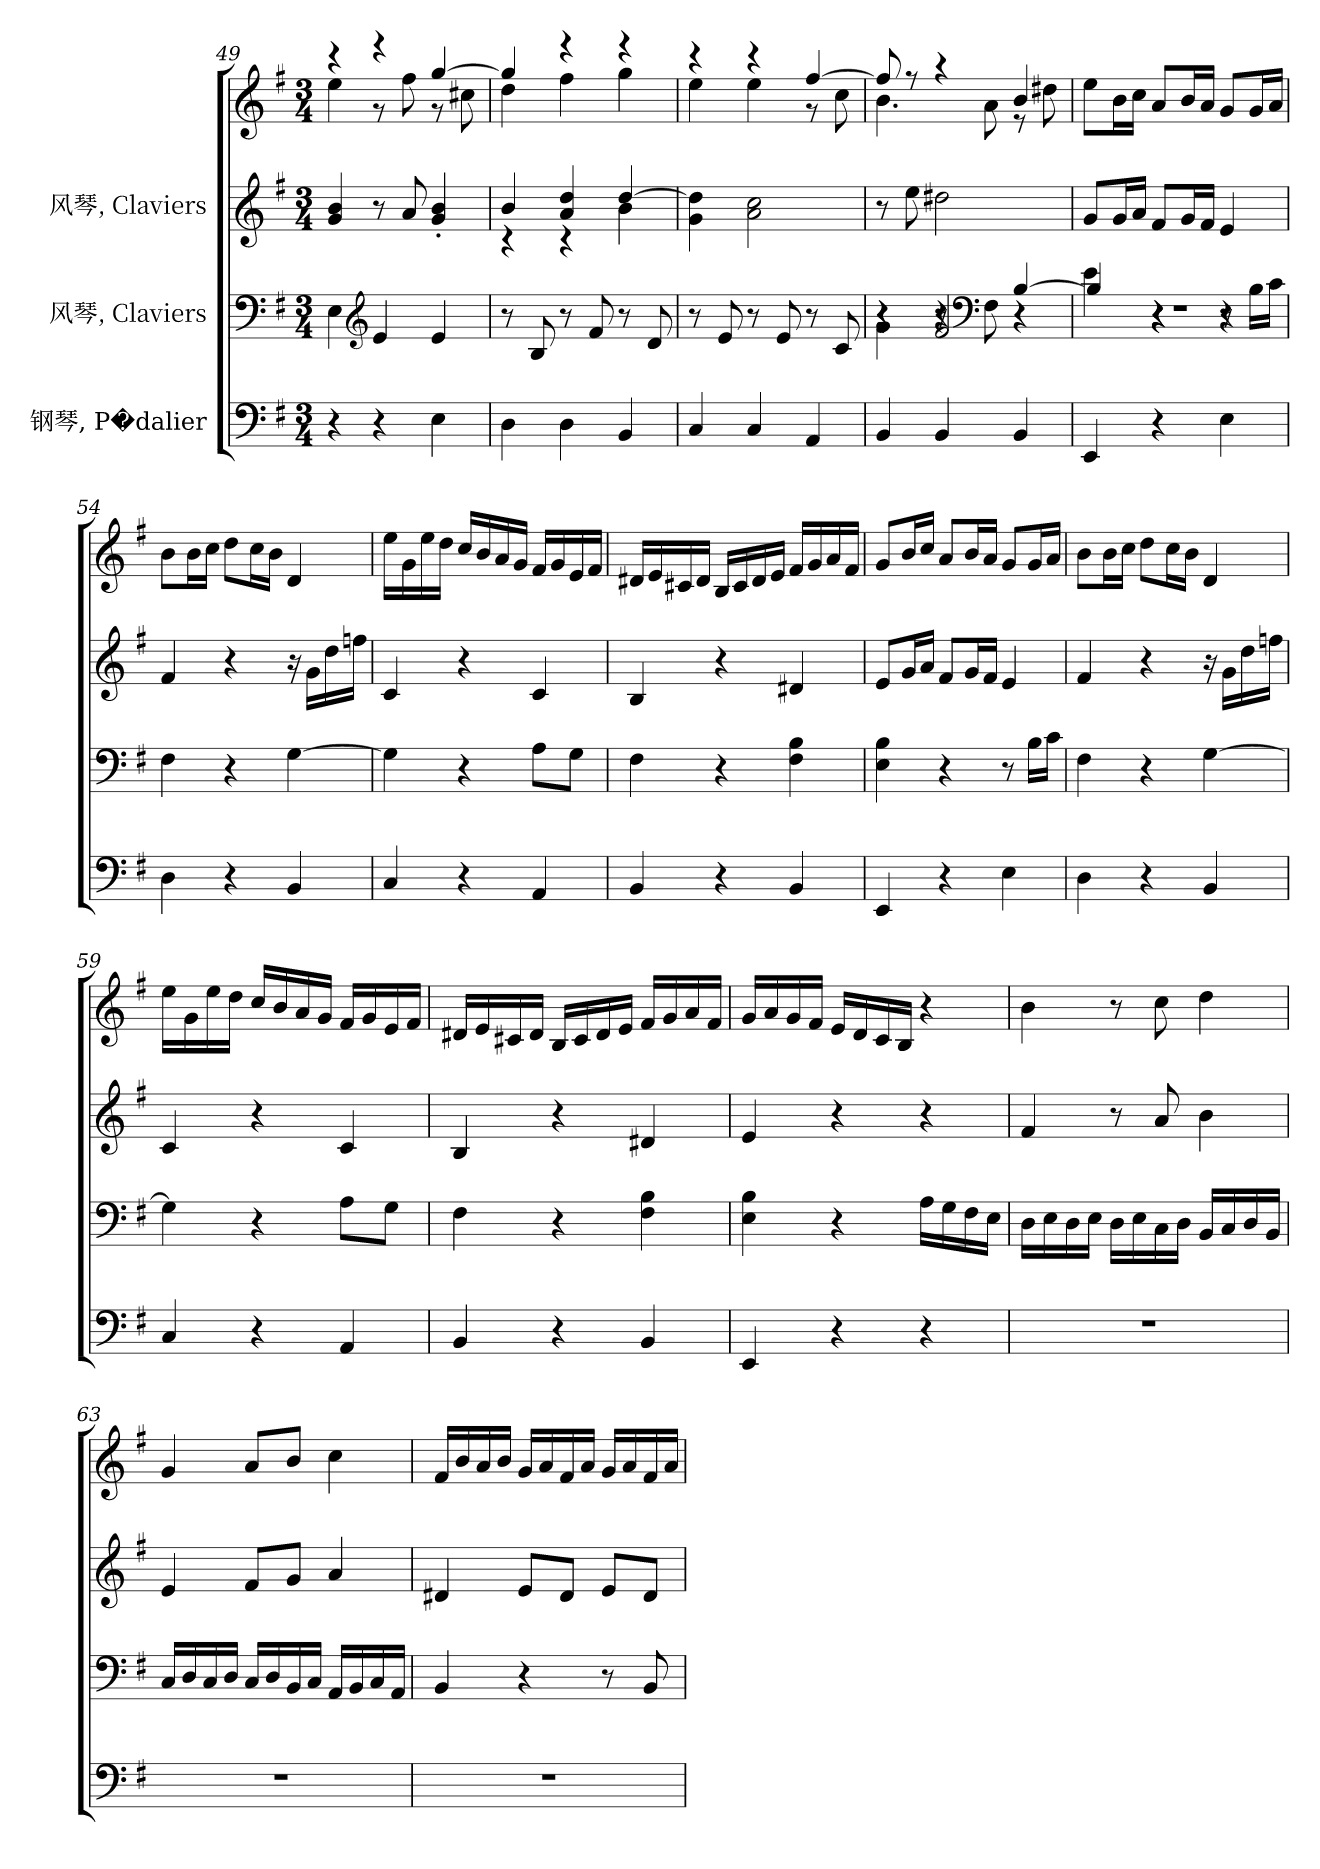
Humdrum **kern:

**kern	**kern	**kern	**kern
*part3	*part2	*part1	*part1
*staff4	*staff3	*staff2	*staff1
*I"钢琴, P�dalier	*I"风琴, Claviers	*I"风琴, Claviers	*
*clefF4	*clefF4	*clefG2	*clefG2
*k[f#]	*k[f#]	*k[f#]	*k[f#]
*M3/4	*M3/4	*M3/4	*M3/4
=49	=49	=49	=49
*	*	*	*^
4r	4E\	4g/ 4b/	4r	4ee\
*	*clefG2	*	*	*
4r	4e/	8r	4r	8r
.	.	8a/	.	8ff#\
4E\	4e/	4g/' 4b/'	[4gg/	8r
.	.	.	.	8cc#X\
!!LO:LB:g=z	!!
=50	=50	=50	=50	=50
*	*	*^	*	*
4D\	8r	4b/	4r	4gg/]	4dd\
.	8B/	.	.	.	.
4D\	8r	4a/ 4dd/	4r	4r	4ff#\
.	8f#/	.	.	.	.
4BB/	8r	[4dd/	4b\	4r	4gg\
.	8d/	.	.	.	.
*	*	*v	*v	*	*
=51	=51	=51	=51	=51
4C/	8r	4g\ 4dd\]	4r	4ee\
.	8e/	.	.	.
4C/	8r	2a\ 2cc\	4r	4ee\
.	8e/	.	.	.
4AA/	8r	.	[4ff#/	8r
.	8c/	.	.	8cc\
=52	=52	=52	=52	=52
*	*^	*	*	*
*	*	*^	*	*	*
4BB/	4r	4g\	4r	8r	8ff#/]	4.b\
.	.	.	.	8ee\	8r	.
4BB/	2f#/	8r	4r	2dd#X\	4r	.
*	*clefF4	*	*	*	*	*
.	.	8F#\	.	.	.	8a\
4BB/	.	4r	[4B/	.	4b/	8r
.	.	.	.	.	.	8dd#X\
*	*	*	*	*	*v	*v
=53	=53	=53	=53	=53	=53
4EE/	2.r	4e\	4B/]	8g/L	8ee\L
.	.	.	.	16g/L	16b\L
.	.	.	.	16a/JJ	16cc\JJ
4r	.	4r	4r	8f#/L	8a/L
.	.	.	.	16g/L	16b/L
.	.	.	.	16f#/JJ	16a/JJ
4E\	.	8r	4r	4e/	8g/L
.	.	16B\LL	.	.	16g/L
.	.	16c\JJ	.	.	16a/JJ
*	*v	*v	*v	*	*
!!LO:LB:g=z
=54	=54	=54	=54
4D\	4F#\	4f#/	8b\L
.	.	.	16b\L
.	.	.	16cc\JJ
4r	4r	4r	8dd\L
.	.	.	16cc\L
.	.	.	16b\JJ
4BB/	[4G\	16r	4d/
.	.	16g\LL	.
.	.	16dd\	.
.	.	16ffn\JJ	.
=55	=55	=55	=55
4C/	4G\]	4c/	16ee\LL
.	.	.	16g\
.	.	.	16ee\
.	.	.	16dd\JJ
4r	4r	4r	16cc/LL
.	.	.	16b/
.	.	.	16a/
.	.	.	16g/JJ
4AA/	8A\L	4c/	16f#/LL
.	.	.	16g/
.	8G\J	.	16e/
.	.	.	16f#/JJ
=56	=56	=56	=56
4BB/	4F#\	4B/	16d#X/LL
.	.	.	16e/
.	.	.	16c#X/
.	.	.	16d#/JJ
4r	4r	4r	16B/LL
.	.	.	16c#/
.	.	.	16d#/
.	.	.	16e/JJ
4BB/	4F#\ 4B\	4d#X/	16f#/LL
.	.	.	16g/
.	.	.	16a/
.	.	.	16f#/JJ
!!LO:PB:g=z
=57	=57	=57	=57
4EE/	4E\ 4B\	8e/L	8g/L
.	.	16g/L	16b/L
.	.	16a/JJ	16cc/JJ
4r	4r	8f#/L	8a/L
.	.	16g/L	16b/L
.	.	16f#/JJ	16a/JJ
4E\	8r	4e/	8g/L
.	16B\LL	.	16g/L
.	16c\JJ	.	16a/JJ
=58	=58	=58	=58
4D\	4F#\	4f#/	8b\L
.	.	.	16b\L
.	.	.	16cc\JJ
4r	4r	4r	8dd\L
.	.	.	16cc\L
.	.	.	16b\JJ
4BB/	[4G\	16r	4d/
.	.	16g\LL	.
.	.	16dd\	.
.	.	16ffn\JJ	.
=59	=59	=59	=59
4C/	4G\]	4c/	16ee\LL
.	.	.	16g\
.	.	.	16ee\
.	.	.	16dd\JJ
4r	4r	4r	16cc/LL
.	.	.	16b/
.	.	.	16a/
.	.	.	16g/JJ
4AA/	8A\L	4c/	16f#/LL
.	.	.	16g/
.	8G\J	.	16e/
.	.	.	16f#/JJ
!!LO:LB:g=z
=60	=60	=60	=60
4BB/	4F#\	4B/	16d#X/LL
.	.	.	16e/
.	.	.	16c#X/
.	.	.	16d#/JJ
4r	4r	4r	16B/LL
.	.	.	16c#/
.	.	.	16d#/
.	.	.	16e/JJ
4BB/	4F#\ 4B\	4d#X/	16f#/LL
.	.	.	16g/
.	.	.	16a/
.	.	.	16f#/JJ
=61	=61	=61	=61
4EE/	4E\ 4B\	4e/	16g/LL
.	.	.	16a/
.	.	.	16g/
.	.	.	16f#/JJ
4r	4r	4r	16e/LL
.	.	.	16d/
.	.	.	16c/
.	.	.	16B/JJ
4r	16A\LL	4r	4r
.	16G\	.	.
.	16F#\	.	.
.	16E\JJ	.	.
=62	=62	=62	=62
2.r	16D\LL	4f#/	4b\
.	16E\	.	.
.	16D\	.	.
.	16E\JJ	.	.
.	16D\LL	8r	8r
.	16E\	.	.
.	16C\	8a/	8cc\
.	16D\JJ	.	.
.	16BB/LL	4b\	4dd\
.	16C/	.	.
.	16D/	.	.
.	16BB/JJ	.	.
!!LO:LB:g=z
=63	=63	=63	=63
2.r	16C/LL	4e/	4g/
.	16D/	.	.
.	16C/	.	.
.	16D/JJ	.	.
.	16C/LL	8f#/L	8a/L
.	16D/	.	.
.	16BB/	8g/J	8b/J
.	16C/JJ	.	.
.	16AA/LL	4a/	4cc\
.	16BB/	.	.
.	16C/	.	.
.	16AA/JJ	.	.
=64	=64	=64	=64
2.r	4BB/	4d#X/	16f#/LL
.	.	.	16b/
.	.	.	16a/
.	.	.	16b/JJ
.	4r	8e/L	16g/LL
.	.	.	16a/
.	.	8d#/J	16f#/
.	.	.	16a/JJ
.	8r	8e/L	16g/LL
.	.	.	16a/
.	8BB/	8d#/J	16f#/
.	.	.	16a/JJ
=	=	=	=
*-	*-	*-	*-
